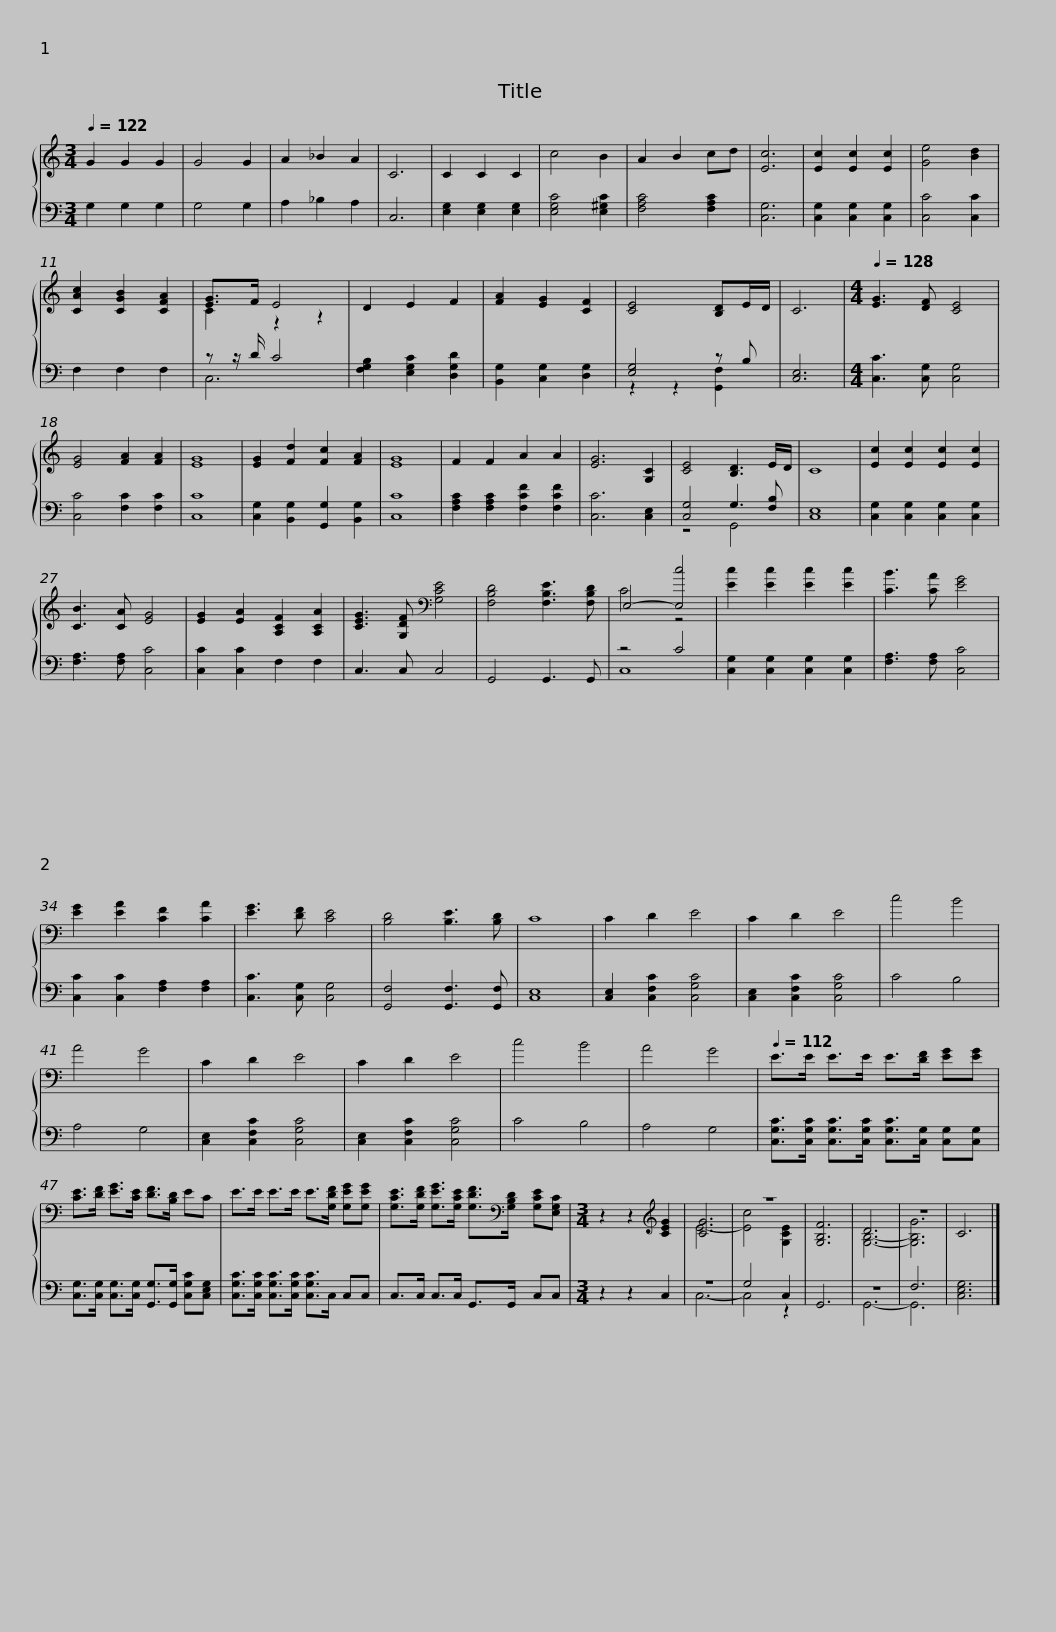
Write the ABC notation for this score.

X:1
%%score { ( 1 3 ) | ( 2 4 ) }
L:1/8
Q:1/4=122
M:3/4
I:linebreak $
K:C
V:1 treble
V:3 treble
V:2 bass
V:4 bass
V:1
 G2 G2 G2 | G4 G2 | A2 _B2 A2 | C6 | C2 C2 C2 | %5
 c4 B2 | A2 B2 cd | [Ec]6 | [Ec]2 [Ec]2 [Ec]2 | [Ge]4 [Bd]2 | %10
 [CAc]2 [CGB]2 [CFA]2 | [EG]>F E4 |$ D2 E2 F2 | [FA]2 [EG]2 [CF]2 | [CE]4 [B,D]E/D/ | %15
 C6 |[M:4/4][Q:1/4=128] [EG]3 [DF] [CE]4 | [EG]4 [FA]2 [FA]2 | [EG]8 | [EG]2 [Fd]2 [Fc]2 [FA]2 | %20
 [EG]8 | F2 F2 A2 A2 | [EG]6 [G,C]2 |$ [CE]4 [B,D]3 E/D/ | C8 | %25
 [Ec]2 [Ec]2 [Ec]2 [Ec]2 | [CB]3 [CA] [EG]4 | [EG]2 [EA]2 [A,CF]2 [A,CA]2 | [CEG]3 [G,DF][K:bass] [G,CE]4 | [F,B,D]4 [F,B,E]3 [F,B,D] | %30
 E,4- [E,c]4 | [Ec]2 [Ec]2 [Ec]2 [Ec]2 |$ [CB]3 [CA] [EG]4 | [EG]2 [EA]2 [CF]2 [CA]2 | [EG]3 [DF] [CE]4 | %35
 [B,D]4 [B,E]3 [B,D] | C8 | C2 D2 E4 | C2 D2 E4 | c4 B4 | %40
 A4 G4 | C2 D2 E4 | C2 D2 E4 |$ c4 B4 | A4 G4 | %45
[Q:1/4=112] E>E E>E E>[DF] [EG][EG] | [CE]>[DF] [EG]>[CE] [DF]>[B,D] EC | E>E E>E E>[G,DF] [G,EG][G,EG] |$ [G,CE]>[G,DF] [G,EG]>[G,CE] [G,DF]>[K:bass][G,B,D] [G,CE][E,G,C] |[M:3/4] z2 z2[K:treble] [CEG]2 | %50
 [CG]6 | z6 | [G,B,F]6 | D6 | z6 | %55
 C6 |] %56
V:2
 G,2 G,2 G,2 | G,4 G,2 | A,2 _B,2 A,2 | C,6 | [E,G,]2 [E,G,]2 [E,G,]2 | %5
 [E,G,C]4 [E,^G,C]2 | [F,A,C]4 [F,A,C]2 | [C,G,]6 | [C,G,]2 [C,G,]2 [C,G,]2 | [C,C]4 [C,C]2 | %10
 F,2 F,2 F,2 | z z/ D/ C4 |$ [F,G,B,]2 [E,G,C]2 [D,G,D]2 | [B,,G,]2 [C,G,]2 [D,G,]2 | [E,G,]4 z B, | %15
 [C,E,]6 |[M:4/4] [C,C]3 [C,G,] [C,G,]4 | [C,C]4 [F,C]2 [F,C]2 | [C,C]8 | [C,G,]2 [B,,G,]2 [G,,G,]2 [B,,G,]2 | %20
 [C,C]8 | [F,A,C]2 [F,A,C]2 [F,CF]2 [F,CF]2 | [C,C]6 [C,E,]2 |$ [C,G,]4 G,3 [F,B,] | [C,E,]8 | %25
 [C,G,]2 [C,G,]2 [C,G,]2 [C,G,]2 | [F,A,]3 [F,A,] [C,C]4 | [C,C]2 [C,C]2 F,2 F,2 | C,3 C, C,4 | G,,4 G,,3 G,, | %30
 z4 C4 | [C,G,]2 [C,G,]2 [C,G,]2 [C,G,]2 |$ [F,A,]3 [F,A,] [C,C]4 | [C,C]2 [C,C]2 [F,A,]2 [F,A,]2 | [C,C]3 [C,G,] [C,G,]4 | %35
 [G,,F,]4 [G,,F,]3 [G,,F,] | [C,E,]8 | [C,E,]2 [C,F,C]2 [C,G,C]4 | [C,E,]2 [C,F,C]2 [C,G,C]4 | C4 B,4 | %40
 A,4 G,4 | [C,E,]2 [C,F,C]2 [C,G,C]4 | [C,E,]2 [C,F,C]2 [C,G,C]4 |$ C4 B,4 | A,4 G,4 | %45
 [C,G,C]>[C,G,C] [C,G,C]>[C,G,C] [C,G,C]>[C,G,] [C,G,][C,G,] | [C,G,]>[C,G,] [C,G,]>[C,G,] [G,,G,]>[G,,G,] [C,G,C][C,E,G,] | [C,G,C]>[C,G,C] [C,G,C]>[C,G,C] [C,G,C]>C, C,C, |$ C,>C, C,>C, G,,>G,, C,C, |[M:3/4] z2 z2 C,2 | %50
 z6 | G,4 C,2 | G,,6 | z6 | F,6 | %55
 [C,E,G,]6 |] %56
V:3
 x6 | x6 | x6 | x6 | x6 | %5
 x6 | x6 | x6 | x6 | x6 | %10
 x6 | C2 z2 z2 |$ x6 | x6 | x6 | %15
 x6 |[M:4/4] x8 | x8 | x8 | x8 | %20
 x8 | x8 | x8 |$ x8 | x8 | %25
 x8 | x8 | x8 | x4[K:bass] x4 | x8 | %30
 C4 z4 | x8 |$ x8 | x8 | x8 | %35
 x8 | x8 | x8 | x8 | x8 | %40
 x8 | x8 | x8 |$ x8 | x8 | %45
 x8 | x8 | x8 |$ x11/2[K:bass] x5/2 |[M:3/4] x4[K:treble] x2 | %50
 E6- | [Ec]4 [G,CE]2 | x6 | [G,B,]6- | [G,B,G]6 | %55
 x6 |] %56
V:4
 x6 | x6 | x6 | x6 | x6 | %5
 x6 | x6 | x6 | x6 | x6 | %10
 x6 | C,6 |$ x6 | x6 | z2 z2 [G,,F,]2 | %15
 x6 |[M:4/4] x8 | x8 | x8 | x8 | %20
 x8 | x8 | x8 |$ z4 G,,4 | x8 | %25
 x8 | x8 | x8 | x8 | x8 | %30
 C,8 | x8 |$ x8 | x8 | x8 | %35
 x8 | x8 | x8 | x8 | x8 | %40
 x8 | x8 | x8 |$ x8 | x8 | %45
 x8 | x8 | x8 |$ x8 |[M:3/4] x6 | %50
 C,6- | C,4 z2 | x6 | G,,6- | G,,6 | %55
 x6 |] %56
